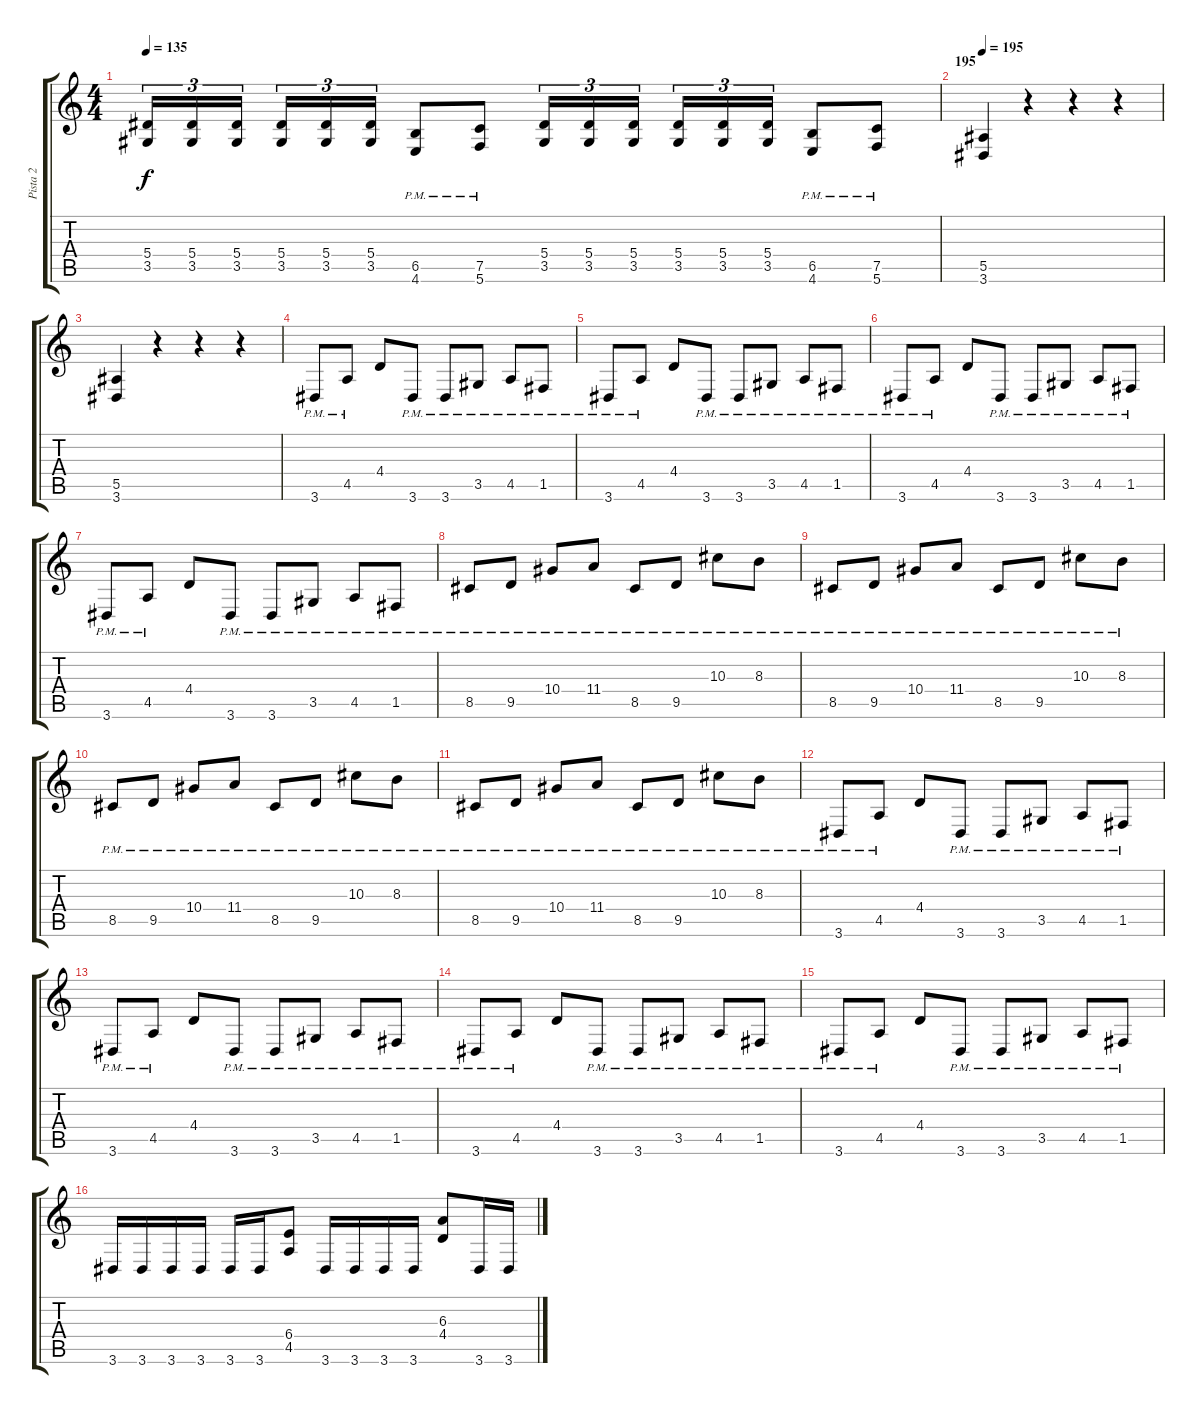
\track ("Pista 2" "Pista 2") {instrument distortionguitar}
\staff {score tabs}
\tuning (C4 G3 Eb3 Bb2 F2 C2) {hide}
\ts (4 4)
\tempo 135
\clef g2
\ks c
(5.4 3.5).16{tu (3 2) dy f} (5.4 3.5).16{tu (3 2)} (5.4 3.5).16{tu (3 2)} (5.4 3.5).16{tu (3 2)} (5.4 3.5).16{tu (3 2)} (5.4 3.5).16{tu (3 2)} (6.5{pm} 4.6{pm}).8 (7.5{pm} 5.6{pm}).8 (5.4 3.5).16{tu (3 2)} (5.4 3.5).16{tu (3 2)} (5.4 3.5).16{tu (3 2)} (5.4 3.5).16{tu (3 2)} (5.4 3.5).16{tu (3 2)} (5.4 3.5).16{tu (3 2)} (6.5{pm} 4.6{pm}).8 (7.5{pm} 5.6{pm}).8 |
\section ("" "195")
\tempo 195
(5.5 3.6).4 r.4 r.4 r.4 |
(5.5 3.6).4 r.4 r.4 r.4 |
3.6{pm}.8 4.5{pm}.8 4.4.8 3.6{pm}.8 3.6{pm}.8 3.5{pm}.8 4.5{pm}.8 1.5{pm}.8 |
3.6{pm}.8 4.5{pm}.8 4.4.8 3.6{pm}.8 3.6{pm}.8 3.5{pm}.8 4.5{pm}.8 1.5{pm}.8 |
3.6{pm}.8 4.5{pm}.8 4.4.8 3.6{pm}.8 3.6{pm}.8 3.5{pm}.8 4.5{pm}.8 1.5{pm}.8 |
3.6{pm}.8 4.5{pm}.8 4.4.8 3.6{pm}.8 3.6{pm}.8 3.5{pm}.8 4.5{pm}.8 1.5{pm}.8 |
8.5{pm}.8 9.5{pm}.8 10.4{pm}.8 11.4{pm}.8 8.5{pm}.8 9.5{pm}.8 10.3{pm}.8 8.3{pm}.8 |
8.5{pm}.8 9.5{pm}.8 10.4{pm}.8 11.4{pm}.8 8.5{pm}.8 9.5{pm}.8 10.3{pm}.8 8.3{pm}.8 |
8.5{pm}.8 9.5{pm}.8 10.4{pm}.8 11.4{pm}.8 8.5{pm}.8 9.5{pm}.8 10.3{pm}.8 8.3{pm}.8 |
8.5{pm}.8 9.5{pm}.8 10.4{pm}.8 11.4{pm}.8 8.5{pm}.8 9.5{pm}.8 10.3{pm}.8 8.3{pm}.8 |
3.6{pm}.8 4.5{pm}.8 4.4.8 3.6{pm}.8 3.6{pm}.8 3.5{pm}.8 4.5{pm}.8 1.5{pm}.8 |
3.6{pm}.8 4.5{pm}.8 4.4.8 3.6{pm}.8 3.6{pm}.8 3.5{pm}.8 4.5{pm}.8 1.5{pm}.8 |
3.6{pm}.8 4.5{pm}.8 4.4.8 3.6{pm}.8 3.6{pm}.8 3.5{pm}.8 4.5{pm}.8 1.5{pm}.8 |
3.6{pm}.8 4.5{pm}.8 4.4.8 3.6{pm}.8 3.6{pm}.8 3.5{pm}.8 4.5{pm}.8 1.5{pm}.8 |
3.6.16 3.6.16 3.6.16 3.6.16 3.6.16 3.6.16 (6.4 4.5).8 3.6.16 3.6.16 3.6.16 3.6.16 (6.3 4.4).8 3.6.16 3.6.16
